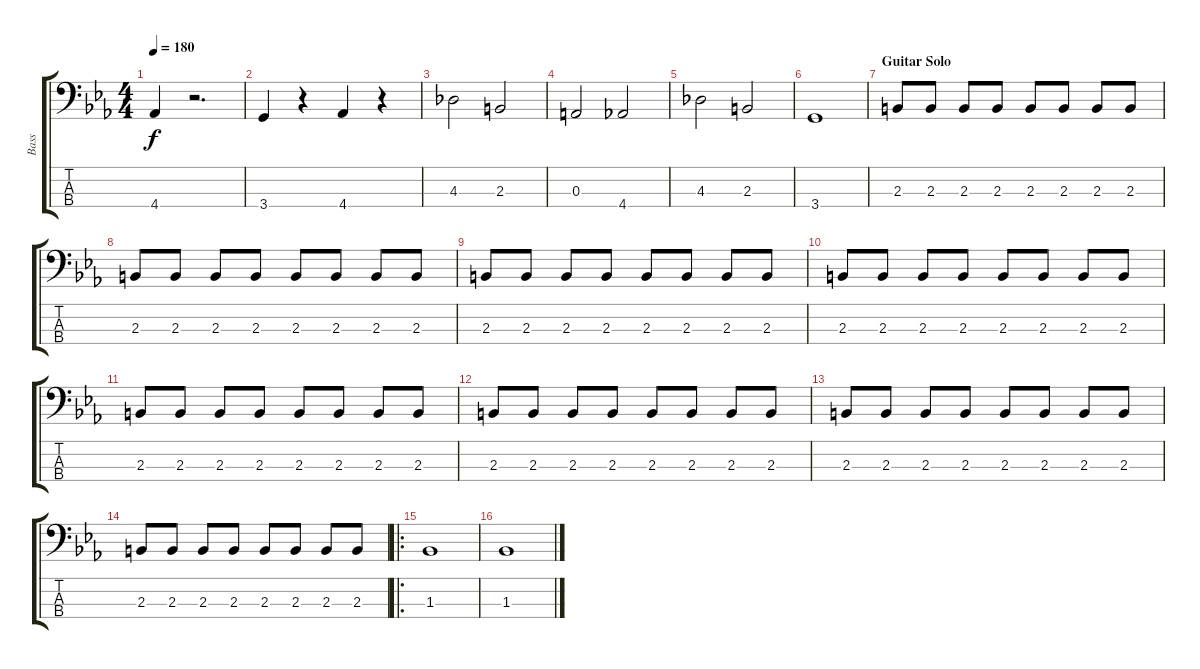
\track ("Bass" "Bass") {instrument electricbassfinger}
\staff {score tabs}
\tuning (G2 D2 A1 E1) {hide}
\ts (4 4)
\tempo 180
\clef f4
\ks eb
4.4.4{dy f} r.2{d} |
3.4.4 r.4 4.4.4 r.4 |
4.3.2 2.3.2 |
0.3.2 4.4.2 |
4.3.2 2.3.2 |
3.4.1 |
\section ("" "Guitar Solo")
2.3.8 2.3.8 2.3.8 2.3.8 2.3.8 2.3.8 2.3.8 2.3.8 |
2.3.8 2.3.8 2.3.8 2.3.8 2.3.8 2.3.8 2.3.8 2.3.8 |
2.3.8 2.3.8 2.3.8 2.3.8 2.3.8 2.3.8 2.3.8 2.3.8 |
2.3.8 2.3.8 2.3.8 2.3.8 2.3.8 2.3.8 2.3.8 2.3.8 |
2.3.8 2.3.8 2.3.8 2.3.8 2.3.8 2.3.8 2.3.8 2.3.8 |
2.3.8 2.3.8 2.3.8 2.3.8 2.3.8 2.3.8 2.3.8 2.3.8 |
2.3.8 2.3.8 2.3.8 2.3.8 2.3.8 2.3.8 2.3.8 2.3.8 |
2.3.8 2.3.8 2.3.8 2.3.8 2.3.8 2.3.8 2.3.8 2.3.8 |
\ro
1.3.1 |
1.3.1
